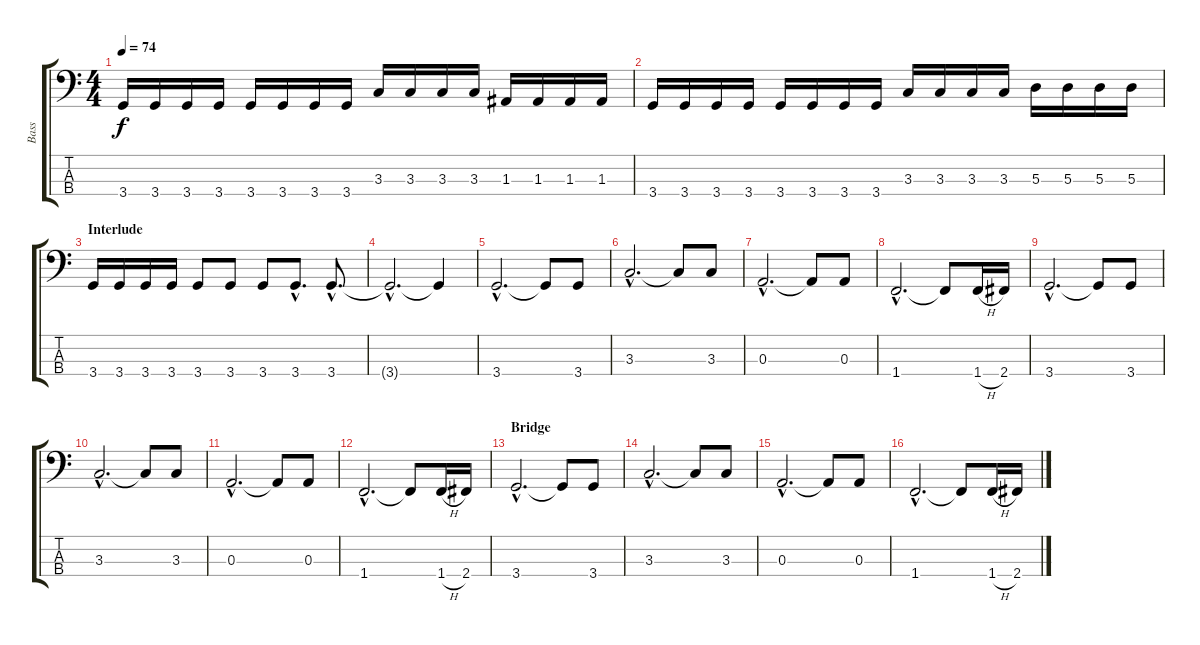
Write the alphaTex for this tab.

\track ("Bass" "Bass") {instrument electricbassfinger}
\staff {score tabs}
\tuning (G2 D2 A1 E1) {hide}
\ts (4 4)
\tempo 74
\clef f4
\ks c
3.4.16{dy f} 3.4.16 3.4.16 3.4.16 3.4.16 3.4.16 3.4.16 3.4.16 3.3.16 3.3.16 3.3.16 3.3.16 1.3.16 1.3.16 1.3.16 1.3.16 |
3.4.16 3.4.16 3.4.16 3.4.16 3.4.16 3.4.16 3.4.16 3.4.16 3.3.16 3.3.16 3.3.16 3.3.16 5.3.16 5.3.16 5.3.16 5.3.16 |
\section ("" "Interlude")
3.4.16 3.4.16 3.4.16 3.4.16 3.4.8 3.4.8 3.4.8 3.4{hac}.8{d} 3.4{hac}.8{d} |
3.4{hac t}.2{d} 3.4{t}.4{volume 0} |
3.4{hac}.2{d volume 16 instrument fretlessbass} 3.4{t}.8 3.4.8 |
3.3{hac}.2{d} 3.3{t}.8 3.3.8 |
0.3{hac}.2{d} 0.3{t}.8 0.3.8 |
1.4{hac}.2{d} 1.4{t}.8 1.4{h}.16 2.4.16 |
3.4{hac}.2{d instrument fretlessbass} 3.4{t}.8 3.4.8 |
3.3{hac}.2{d} 3.3{t}.8 3.3.8 |
0.3{hac}.2{d} 0.3{t}.8 0.3.8 |
1.4{hac}.2{d} 1.4{t}.8 1.4{h}.16 2.4.16 |
\section ("" "Bridge")
3.4{hac}.2{d instrument fretlessbass} 3.4{t}.8 3.4.8 |
3.3{hac}.2{d} 3.3{t}.8 3.3.8 |
0.3{hac}.2{d} 0.3{t}.8 0.3.8 |
1.4{hac}.2{d} 1.4{t}.8 1.4{h}.16 2.4.16
